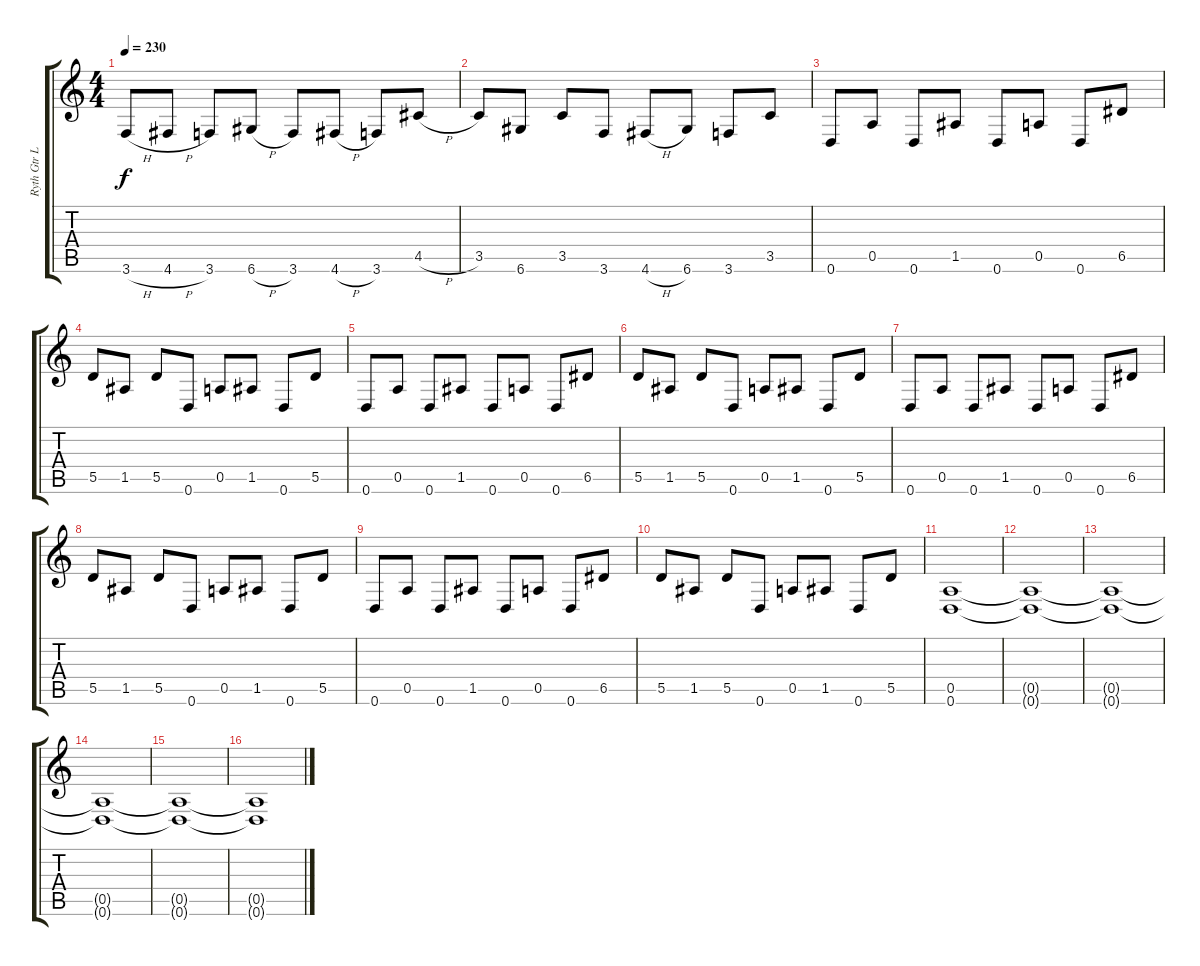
\track ("Ryth Gtr L" "Ryth Gtr L") {instrument distortionguitar}
\staff {score tabs}
\tuning (E4 B3 G3 D3 A2 D2) {hide}
\ts (4 4)
\tempo 230
\clef g2
\ks c
3.6{h}.8{dy f} 4.6{h}.8 3.6.8 6.6{h}.8 3.6.8 4.6{h}.8 3.6.8 4.5{h}.8 |
3.5.8 6.6.8 3.5.8 3.6.8 4.6{h}.8 6.6.8 3.6.8 3.5.8 |
0.6.8 0.5.8 0.6.8 1.5.8 0.6.8 0.5.8 0.6.8 6.5.8 |
5.5.8 1.5.8 5.5.8 0.6.8 0.5.8 1.5.8 0.6.8 5.5.8 |
0.6.8 0.5.8 0.6.8 1.5.8 0.6.8 0.5.8 0.6.8 6.5.8 |
5.5.8 1.5.8 5.5.8 0.6.8 0.5.8 1.5.8 0.6.8 5.5.8 |
0.6.8 0.5.8 0.6.8 1.5.8 0.6.8 0.5.8 0.6.8 6.5.8 |
5.5.8 1.5.8 5.5.8 0.6.8 0.5.8 1.5.8 0.6.8 5.5.8 |
0.6.8 0.5.8 0.6.8 1.5.8 0.6.8 0.5.8 0.6.8 6.5.8 |
5.5.8 1.5.8 5.5.8 0.6.8 0.5.8 1.5.8 0.6.8 5.5.8 |
(0.5 0.6).1 |
(0.5{t} 0.6{t}).1 |
(0.5{t} 0.6{t}).1 |
(0.5{t} 0.6{t}).1 |
(0.5{t} 0.6{t}).1 |
(0.5{t} 0.6{t}).1
